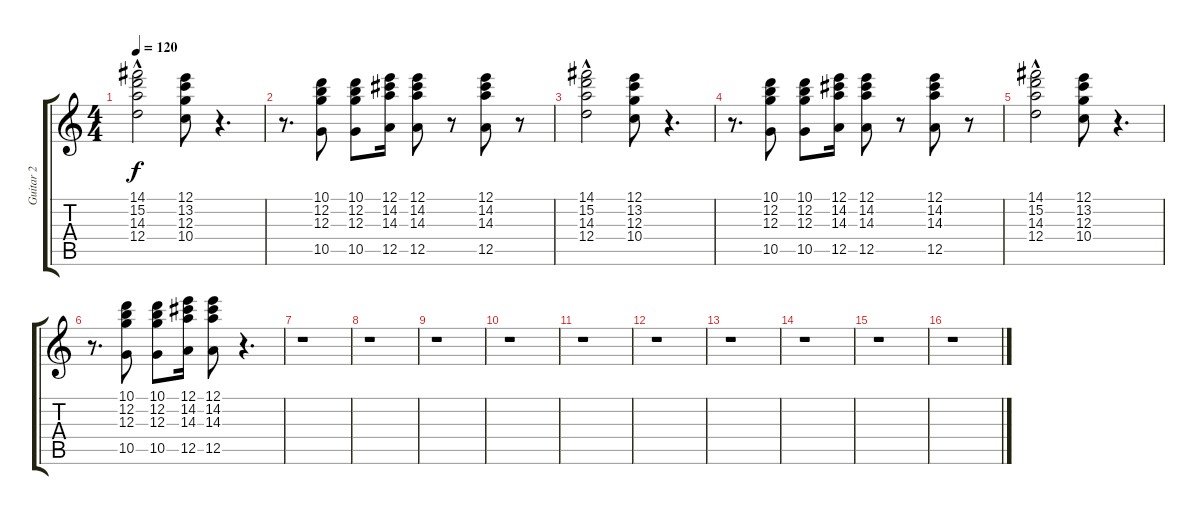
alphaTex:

\track ("Guitar 2" "Guitar 2") {instrument distortionguitar}
\staff {score tabs}
\tuning (E4 B3 G3 D3 A2 E2) {hide}
\ts (4 4)
\tempo 120
\clef g2
\ks c
(14.1{hac} 15.2{hac} 14.3{hac} 12.4).2{dy f} (12.1 13.2 12.3 10.4).8 r.4{d} |
r.8{d} (10.1 12.2 12.3 10.5).8 (10.1 12.2 12.3 10.5).8 (12.1 14.2 14.3 12.5).16 (12.1 14.2 14.3 12.5).8 r.8 (12.1 14.2 14.3 12.5).8 r.8 |
(14.1{hac} 15.2{hac} 14.3{hac} 12.4).2 (12.1 13.2 12.3 10.4).8 r.4{d} |
r.8{d} (10.1 12.2 12.3 10.5).8 (10.1 12.2 12.3 10.5).8 (12.1 14.2 14.3 12.5).16 (12.1 14.2 14.3 12.5).8 r.8 (12.1 14.2 14.3 12.5).8 r.8 |
(14.1{hac} 15.2{hac} 14.3{hac} 12.4).2 (12.1 13.2 12.3 10.4).8 r.4{d} |
r.8{d} (10.1 12.2 12.3 10.5).8 (10.1 12.2 12.3 10.5).8 (12.1 14.2 14.3 12.5).16 (12.1 14.2 14.3 12.5).8 r.4{d} |
r.1 |
r.1 |
r.1 |
r.1 |
r.1 |
r.1 |
r.1 |
r.1 |
r.1 |
r.1
